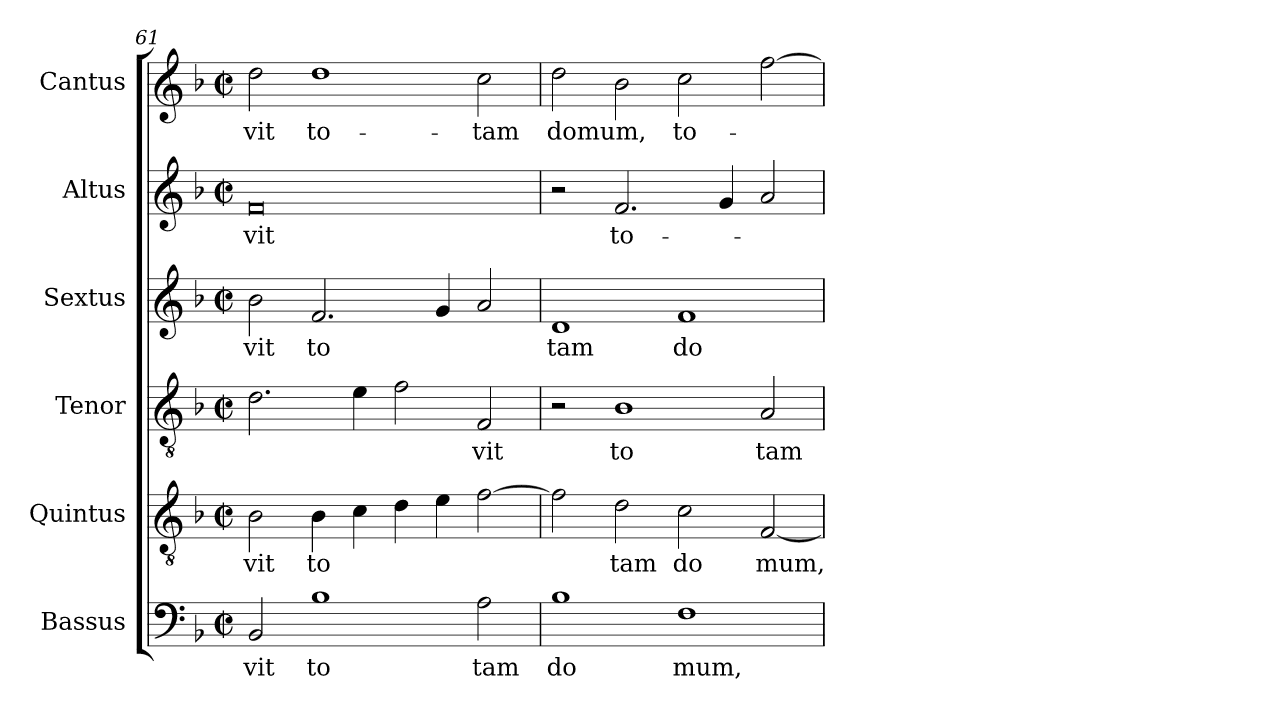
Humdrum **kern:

**kern	**text	**kern	**text	**kern	**text	**kern	**text	**kern	**text	**kern	**text
*part6	*part6	*part5	*part5	*part4	*part4	*part3	*part3	*part2	*part2	*part1	*part1
*staff6	*staff6	*staff5	*staff5	*staff4	*staff4	*staff3	*staff3	*staff2	*staff2	*staff1	*staff1
*I"Bassus	*	*I"Quintus	*	*I"Tenor	*	*I"Sextus	*	*I"Altus	*	*I"Cantus	*
*clefF4	*	*clefGv2	*	*clefGv2	*	*clefG2	*	*clefG2	*	*clefG2	*
*k[b-]	*	*k[b-]	*	*k[b-]	*	*k[b-]	*	*k[b-]	*	*k[b-]	*
*F:	*	*F:	*	*F:	*	*F:	*	*F:	*	*F:	*
*M2/2	*	*M2/2	*	*M2/2	*	*M2/2	*	*M2/2	*	*M2/2	*
*met(c|)	*	*met(c|)	*	*met(c|)	*	*met(c|)	*	*met(c|)	*	*met(c|)	*
=61	=61	=61	=61	=61	=61	=61	=61	=61	=61	=61	=61
!	!LO:LY:b:cj	!	!LO:LY:b:cj	!	!	!	!LO:LY:b:cj	!	!LO:LY:b:cj	!	!LO:LY:b:cj
2BB-/	vit	2B-\	vit	2.d\	.	2b-\	vit	0f	-vit	2dd\	-vit
!	!LO:LY:b:cj	!	!LO:LY:b:cj	!	!	!	!LO:LY:b:cj	!	!	!	!LO:LY:b:cj
1B-	to	4B-\	to	.	.	2.f/	to	.	.	1dd	to-
.	.	4c\	.	4e\	.	.	.	.	.	.	.
.	.	4d\	.	2f\	.	.	.	.	.	.	.
.	.	4e\	.	.	.	4g/	.	.	.	.	.
!	!LO:LY:b:cj	!	!	!	!LO:LY:b:cj	!	!	!	!	!	!LO:LY:b:cj
2A\	tam	[>2f\	.	2F/	vit	2a/	.	.	.	2cc\	-tam
=62	=62	=62	=62	=62	=62	=62	=62	=62	=62	=62	=62
!	!LO:LY:b:cj	!	!	!	!	!	!LO:LY:b:cj	!	!	!	!LO:LY:b
1B-	do	2f\]	.	2r	.	1d	tam	2r	.	2dd\	domum,
!	!	!	!LO:LY:b:cj	!	!LO:LY:b:cj	!	!	!	!LO:LY:b:cj	!	!
.	.	2d\	tam	1B-	to	.	.	2.f/	to-	2b-\	.
!	!LO:LY:b:cj	!	!LO:LY:b:cj	!	!	!	!LO:LY:b:cj	!	!	!	!LO:LY:b:cj
1F	mum,	2c\	do	.	.	1f	do	.	.	2cc\	to-
.	.	.	.	.	.	.	.	4g/	.	.	.
!	!	!	!LO:LY:b	!	!LO:LY:b:cj	!	!	!	!	!	!
.	.	[<2F/	mum,	2A/	tam	.	.	2a/	.	[>2ff\	.
=	=	=	=	=	=	=	=	=	=	=	=
*-	*-	*-	*-	*-	*-	*-	*-	*-	*-	*-	*-
